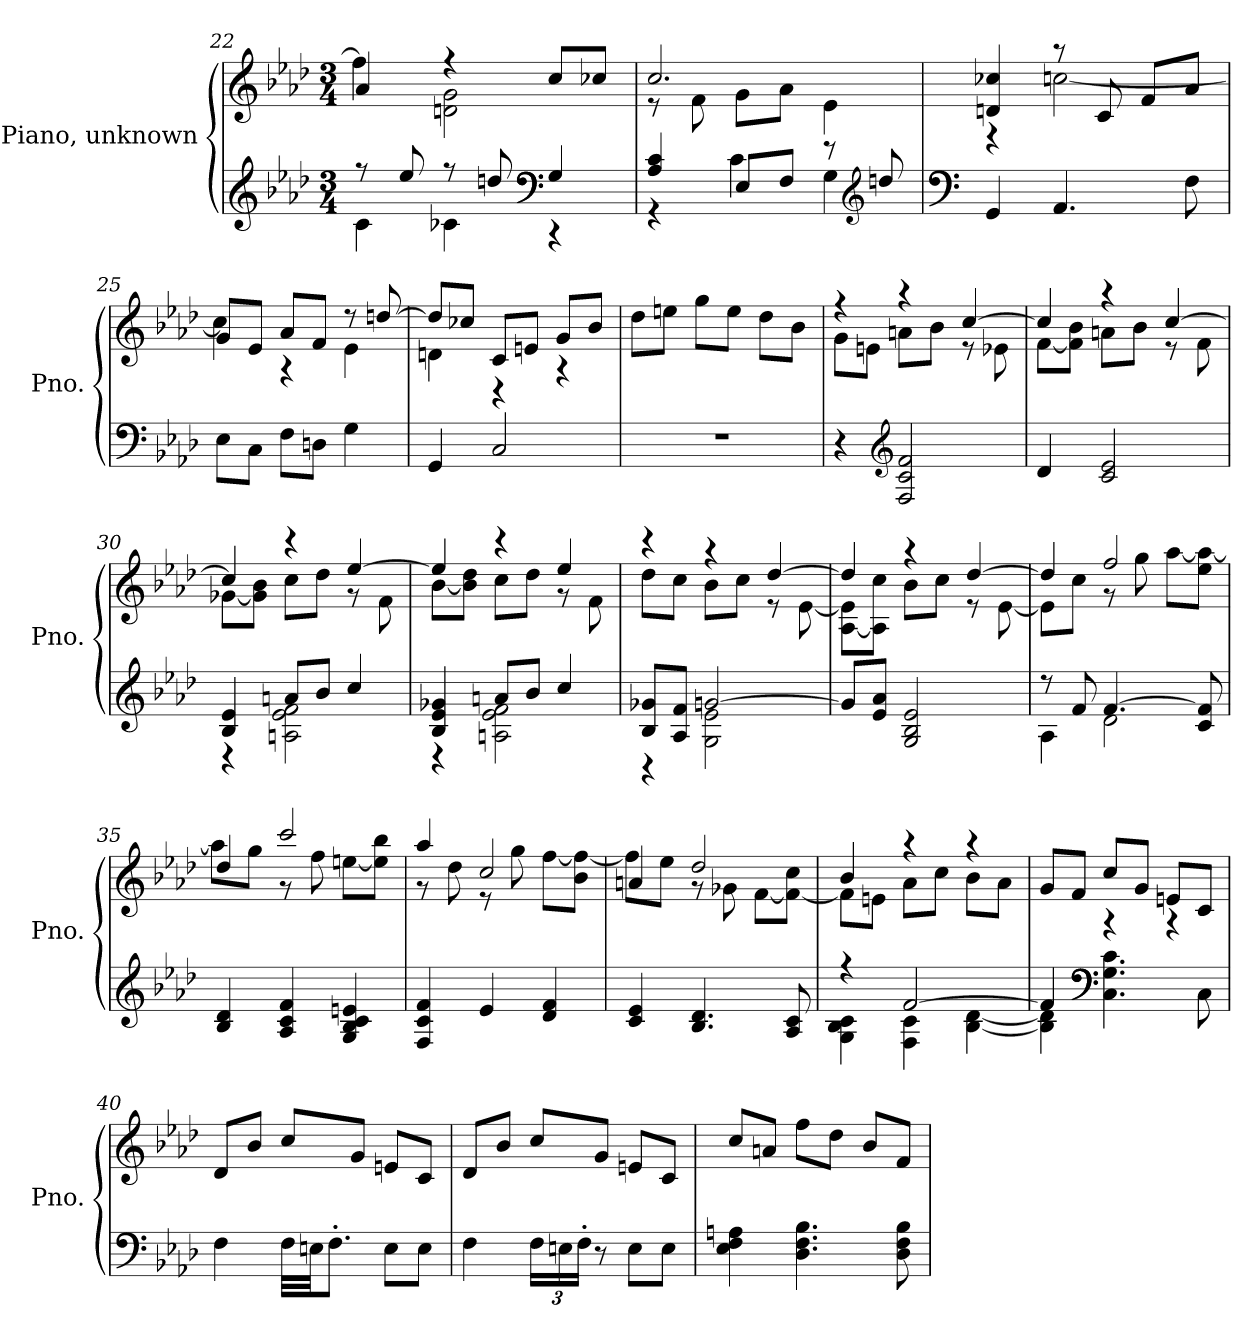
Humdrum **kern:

**kern	**kern
*part1	*part1
*staff2	*staff1
*I"Piano, unknown	*
*I'Pno.	*
*clefG2	*clefG2
*k[b-e-a-d-]	*k[b-e-a-d-]
*M3/4	*M3/4
=22	=22
*^	*^
8r	4c\	4a-/	4ff\]
8ee-/	.	.	.
8r	4c-X\	4r	2dn\ 2g\
8ddn/	.	.	.
*clefF4	*	*	*
4G/	4r	8cc/L	.
.	.	8cc-X/J	.
!!LO:LB:g=z	!!
=23	=23	=23	=23
4A-/ 4c/	4r	2.cc/	8r
.	.	.	8f\
8E-/L	4c\	.	8g\L
8F/J	.	.	8a-\J
8r	4G\	.	4e-\
*clefG2	*	*	*
8ddn/	.	.	.
*v	*v	*	*
=24	=24	=24
*clefF4	*	*
4GG/	4dn/ 4cc-X/	4r
4.AA-/	8r	[2ccn\
.	8c/	.
.	8f/L	.
8F\	8a-/J	.
=25	=25	=25
8E-\L	8g/L	4cc\]
8C\J	8e-/J	.
8F\L	8a-/L	4r
8Dn\J	8f/J	.
4G\	8r	4e-\
.	[8ddn/	.
=26	=26	=26
4GG/	8dd/L]	4dn\
.	8cc-X/J	.
2C/	8c/L	4r
.	8en/J	.
.	8g/L	4r
.	8b-/J	.
*	*v	*v
=27	=27
2.r	8dd-\L
.	8een\J
.	8gg\L
.	8ee\J
.	8dd-\L
.	8b-\J
!!LO:PB:g=z
=28	=28
*	*^
4r	4r	8g\L
.	.	8en\J
*clefG2	*	*
2F/ 2c/ 2f/	4r	8an\L
.	.	8b-\J
.	[4cc/	8r
.	.	8e-X\
=29	=29	=29
4d-/	4cc/]	[8f\L
.	.	8f\] 8b-\J
2c/ 2e-/	4r	8an\L
.	.	8b-\J
.	[4cc/	8r
.	.	8f\
=30	=30	=30
*^	*	*
4B-/ 4e-/	4r	4cc/]	[8g-X\L
.	.	.	8g-\] 8b-\J
8an/L	2An\ 2e-\ 2f\	4r	8cc\L
8b-/J	.	.	8dd-\J
4cc/	.	[4ee-/	8r
.	.	.	8f\
=31	=31	=31	=31
4B-/ 4e-/ 4g-X/	4r	4ee-/]	[8b-\L
.	.	.	8b-\] 8dd-\J
8an/L	2An\ 2e-\ 2f\	4r	8cc\L
8b-/J	.	.	8dd-\J
4cc/	.	4ee-/	8r
.	.	.	8f\
=32	=32	=32	=32
8B-/ 8g-X/L	4r	4r	8dd-\L
8A-/ 8f/J	.	.	8cc\J
[2gn/	2G\ 2e-\	4r	8b-\L
.	.	.	8cc\J
.	.	[4dd-/	8r
.	.	.	[8e-\
*v	*v	*	*
!!LO:LB:g=z	!!
=33	=33	=33
8g/L]	4dd-/]	[8A-\ 8e-\]L
8e-/ 8a-/J	.	8A-\] 8cc\J
2G/ 2B-/ 2e-/	4r	8b-\L
.	.	8cc\J
.	[4dd-/	8r
.	.	[8e-\
=34	=34	=34
*^	*	*
8r	4A-\	4dd-/]	8e-\L]
8f/	.	.	8cc\J
[4.f/	2d-\	2ff/	8r
.	.	.	8gg\
.	.	.	[8aa-\L
8c/ 8f/]	.	.	8ee-\ 8aa-\_J
*v	*v	*	*
=35	=35	=35
4B-/ 4d-/	4dd-/	8aa-\L]
.	.	8gg\J
4A-/ 4c/ 4f/	2ccc/	8r
.	.	8ff\
4G/ 4B-/ 4c/ 4en/	.	[8een\L
.	.	8ee\] 8bb-\J
=36	=36	=36
4F/ 4c/ 4f/	4aa-/	8r
.	.	8dd-\
4e-/	2cc/	8r
.	.	8gg\
4d-/ 4f/	.	[8ff\L
.	.	8b-\ 8ff\_J
=37	=37	=37
4c/ 4e-/	4an/	8ff\L]
.	.	8ee-\J
4.B-/ 4.d-/	2dd-/	8r
.	.	8g-X\
.	.	[8f\L
8A-/ 8c/	.	8f\_ 8cc\J
!!LO:LB:g=z	!!
=38	=38	=38
*^	*	*
4r	4G\ 4B-\ 4c\	4b-/	8f\L]
.	.	.	8en\J
[2f/	4F\ 4c\	4r	8a-\L
.	.	.	8cc\J
.	[4B-\ [4d-\	4r	8b-\L
.	.	.	8a-\J
*	*	*v	*v
=39	=39	=39
4f/]	4B-\] 4d-\]	8g/L
.	.	8f/J
*clefF4	*	*
4r	4.C\ 4.G\ 4.c\	8cc/L
.	.	8g/J
4r	.	8en/L
.	8C\	8c/J
*v	*v	*
=40	=40
4F\	8d-/L
.	8b-/J
32F\LLL	8cc/L
32En\JJ	.
8.F'\J	.
.	8g/J
8E\L	8en/L
8E\J	8c/J
=41	=41
4F\	8d-/L
.	8b-/J
*Xbrackettup	*
24F\LL	8cc/L
24En\	.
24F'\JJ	.
8r	8g/J
8E\L	8en/L
8E\J	8c/J
=42	=42
4E-\ 4F\ 4An\	8cc/L
.	8an/J
4.D-\ 4.F\ 4.B-\	8ff\L
.	8dd-\J
.	8b-/L
8D-\ 8F\ 8B-\	8f/J
=	=
*-	*-
